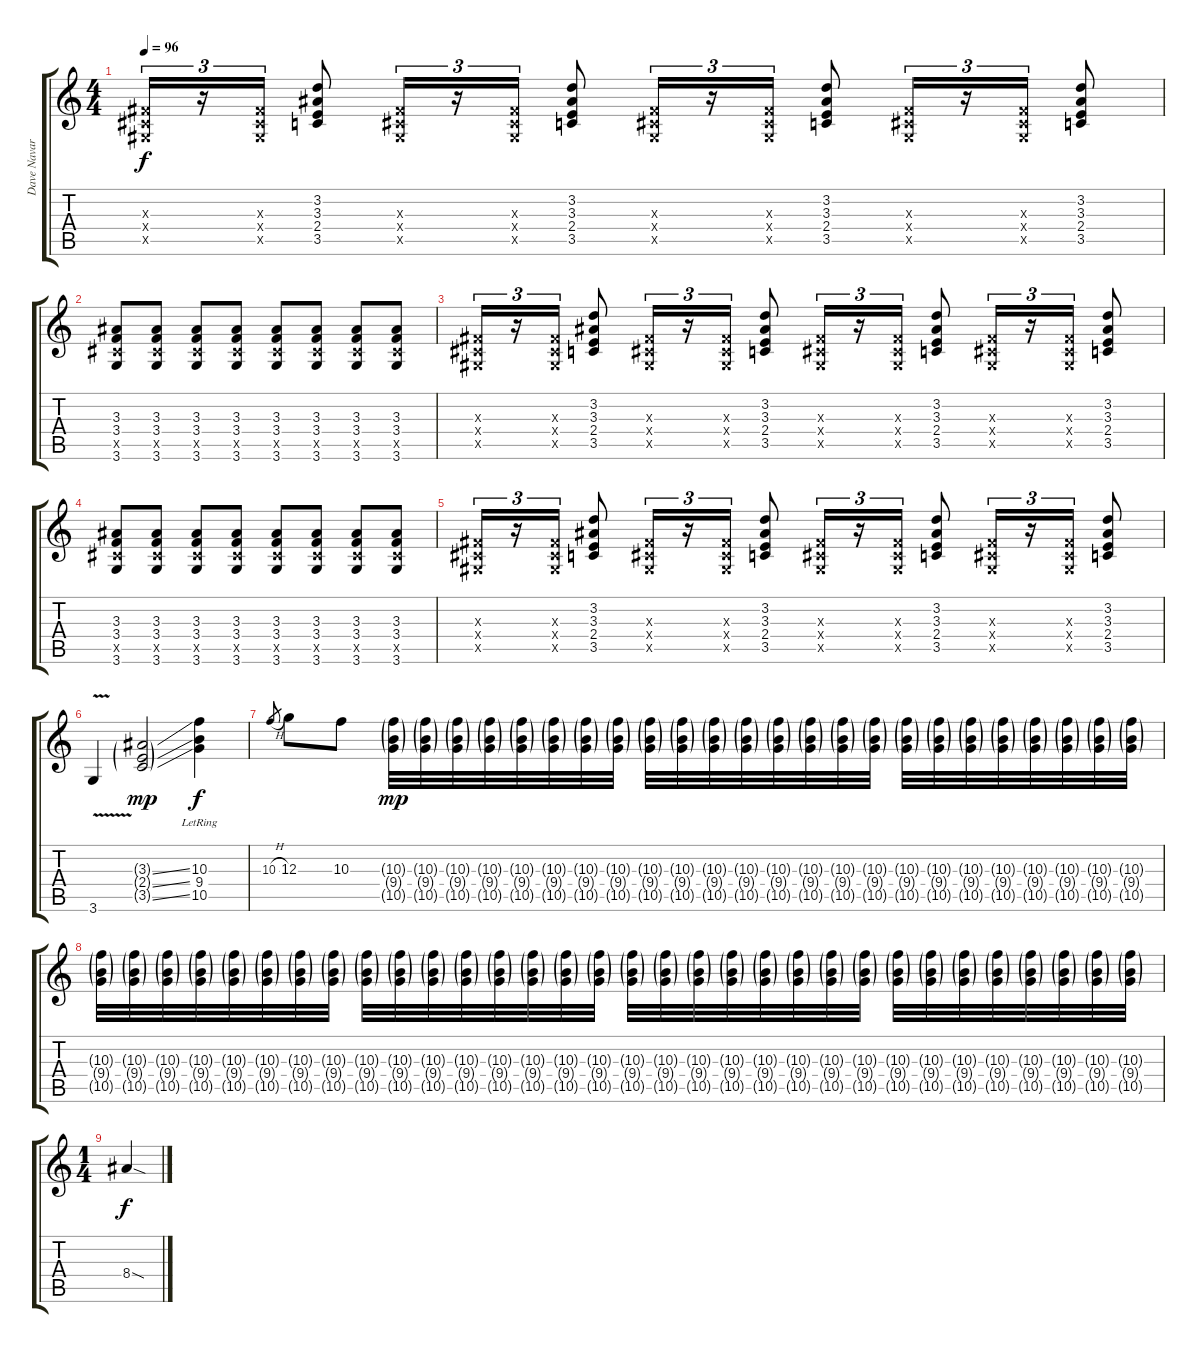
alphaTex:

\track ("Dave Navarro 3" "Dave Navar") {instrument electricguitarclean}
\staff {score tabs}
\tuning (E4 B3 G3 D3 A2 E2) {hide}
\ts (4 4)
\tempo 96
\clef g2
\ks c
(-1.3{x} -1.4{x} -1.5{x}).16{tu (3 2) dy f} r.16{tu (3 2)} (-1.3{x} -1.4{x} -1.5{x}).16{tu (3 2)} (3.2 3.3 2.4 3.5).8 (-1.3{x} -1.4{x} -1.5{x}).16{tu (3 2)} r.16{tu (3 2)} (-1.3{x} -1.4{x} -1.5{x}).16{tu (3 2)} (3.2 3.3 2.4 3.5).8 (-1.3{x} -1.4{x} -1.5{x}).16{tu (3 2)} r.16{tu (3 2)} (-1.3{x} -1.4{x} -1.5{x}).16{tu (3 2)} (3.2 3.3 2.4 3.5).8 (-1.3{x} -1.4{x} -1.5{x}).16{tu (3 2)} r.16{tu (3 2)} (-1.3{x} -1.4{x} -1.5{x}).16{tu (3 2)} (3.2 3.3 2.4 3.5).8 |
(3.3 3.4 4.5{x} 3.6).8 (3.3 3.4 4.5{x} 3.6).8 (3.3 3.4 4.5{x} 3.6).8 (3.3 3.4 4.5{x} 3.6).8 (3.3 3.4 4.5{x} 3.6).8 (3.3 3.4 4.5{x} 3.6).8 (3.3 3.4 4.5{x} 3.6).8 (3.3 3.4 4.5{x} 3.6).8 |
(-1.3{x} -1.4{x} -1.5{x}).16{tu (3 2)} r.16{tu (3 2)} (-1.3{x} -1.4{x} -1.5{x}).16{tu (3 2)} (3.2 3.3 2.4 3.5).8 (-1.3{x} -1.4{x} -1.5{x}).16{tu (3 2)} r.16{tu (3 2)} (-1.3{x} -1.4{x} -1.5{x}).16{tu (3 2)} (3.2 3.3 2.4 3.5).8 (-1.3{x} -1.4{x} -1.5{x}).16{tu (3 2)} r.16{tu (3 2)} (-1.3{x} -1.4{x} -1.5{x}).16{tu (3 2)} (3.2 3.3 2.4 3.5).8 (-1.3{x} -1.4{x} -1.5{x}).16{tu (3 2)} r.16{tu (3 2)} (-1.3{x} -1.4{x} -1.5{x}).16{tu (3 2)} (3.2 3.3 2.4 3.5).8 |
(3.3 3.4 4.5{x} 3.6).8 (3.3 3.4 4.5{x} 3.6).8 (3.3 3.4 4.5{x} 3.6).8 (3.3 3.4 4.5{x} 3.6).8 (3.3 3.4 4.5{x} 3.6).8 (3.3 3.4 4.5{x} 3.6).8 (3.3 3.4 4.5{x} 3.6).8 (3.3 3.4 4.5{x} 3.6).8 |
(-1.3{x} -1.4{x} -1.5{x}).16{tu (3 2)} r.16{tu (3 2)} (-1.3{x} -1.4{x} -1.5{x}).16{tu (3 2)} (3.2 3.3 2.4 3.5).8 (-1.3{x} -1.4{x} -1.5{x}).16{tu (3 2)} r.16{tu (3 2)} (-1.3{x} -1.4{x} -1.5{x}).16{tu (3 2)} (3.2 3.3 2.4 3.5).8 (-1.3{x} -1.4{x} -1.5{x}).16{tu (3 2)} r.16{tu (3 2)} (-1.3{x} -1.4{x} -1.5{x}).16{tu (3 2)} (3.2 3.3 2.4 3.5).8 (-1.3{x} -1.4{x} -1.5{x}).16{tu (3 2)} r.16{tu (3 2)} (-1.3{x} -1.4{x} -1.5{x}).16{tu (3 2)} (3.2 3.3 2.4 3.5).8 |
3.6{v}.4 (3.3{ss g} 2.4{ss g} 3.5{ss g}).2{dy mp} (10.3 9.4{lr} 10.5{lr}).4{dy f} |
10.3{h}.8{gr} 12.3.8 10.3.8 (10.3{g} 9.4{g} 10.5{g}).32{dy mp} (10.3{g} 9.4{g} 10.5{g}).32 (10.3{g} 9.4{g} 10.5{g}).32 (10.3{g} 9.4{g} 10.5{g}).32 (10.3{g} 9.4{g} 10.5{g}).32 (10.3{g} 9.4{g} 10.5{g}).32 (10.3{g} 9.4{g} 10.5{g}).32 (10.3{g} 9.4{g} 10.5{g}).32 (10.3{g} 9.4{g} 10.5{g}).32 (10.3{g} 9.4{g} 10.5{g}).32 (10.3{g} 9.4{g} 10.5{g}).32 (10.3{g} 9.4{g} 10.5{g}).32 (10.3{g} 9.4{g} 10.5{g}).32 (10.3{g} 9.4{g} 10.5{g}).32 (10.3{g} 9.4{g} 10.5{g}).32 (10.3{g} 9.4{g} 10.5{g}).32 (10.3{g} 9.4{g} 10.5{g}).32 (10.3{g} 9.4{g} 10.5{g}).32 (10.3{g} 9.4{g} 10.5{g}).32 (10.3{g} 9.4{g} 10.5{g}).32 (10.3{g} 9.4{g} 10.5{g}).32 (10.3{g} 9.4{g} 10.5{g}).32 (10.3{g} 9.4{g} 10.5{g}).32 (10.3{g} 9.4{g} 10.5{g}).32 |
(10.3{g} 9.4{g} 10.5{g}).32 (10.3{g} 9.4{g} 10.5{g}).32 (10.3{g} 9.4{g} 10.5{g}).32 (10.3{g} 9.4{g} 10.5{g}).32 (10.3{g} 9.4{g} 10.5{g}).32 (10.3{g} 9.4{g} 10.5{g}).32 (10.3{g} 9.4{g} 10.5{g}).32 (10.3{g} 9.4{g} 10.5{g}).32 (10.3{g} 9.4{g} 10.5{g}).32 (10.3{g} 9.4{g} 10.5{g}).32 (10.3{g} 9.4{g} 10.5{g}).32 (10.3{g} 9.4{g} 10.5{g}).32 (10.3{g} 9.4{g} 10.5{g}).32 (10.3{g} 9.4{g} 10.5{g}).32 (10.3{g} 9.4{g} 10.5{g}).32 (10.3{g} 9.4{g} 10.5{g}).32 (10.3{g} 9.4{g} 10.5{g}).32 (10.3{g} 9.4{g} 10.5{g}).32 (10.3{g} 9.4{g} 10.5{g}).32 (10.3{g} 9.4{g} 10.5{g}).32 (10.3{g} 9.4{g} 10.5{g}).32 (10.3{g} 9.4{g} 10.5{g}).32 (10.3{g} 9.4{g} 10.5{g}).32 (10.3{g} 9.4{g} 10.5{g}).32 (10.3{g} 9.4{g} 10.5{g}).32 (10.3{g} 9.4{g} 10.5{g}).32 (10.3{g} 9.4{g} 10.5{g}).32 (10.3{g} 9.4{g} 10.5{g}).32 (10.3{g} 9.4{g} 10.5{g}).32 (10.3{g} 9.4{g} 10.5{g}).32 (10.3{g} 9.4{g} 10.5{g}).32 (10.3{g} 9.4{g} 10.5{g}).32 |
\ts (1 4)
8.4{sod}.4{dy f}
